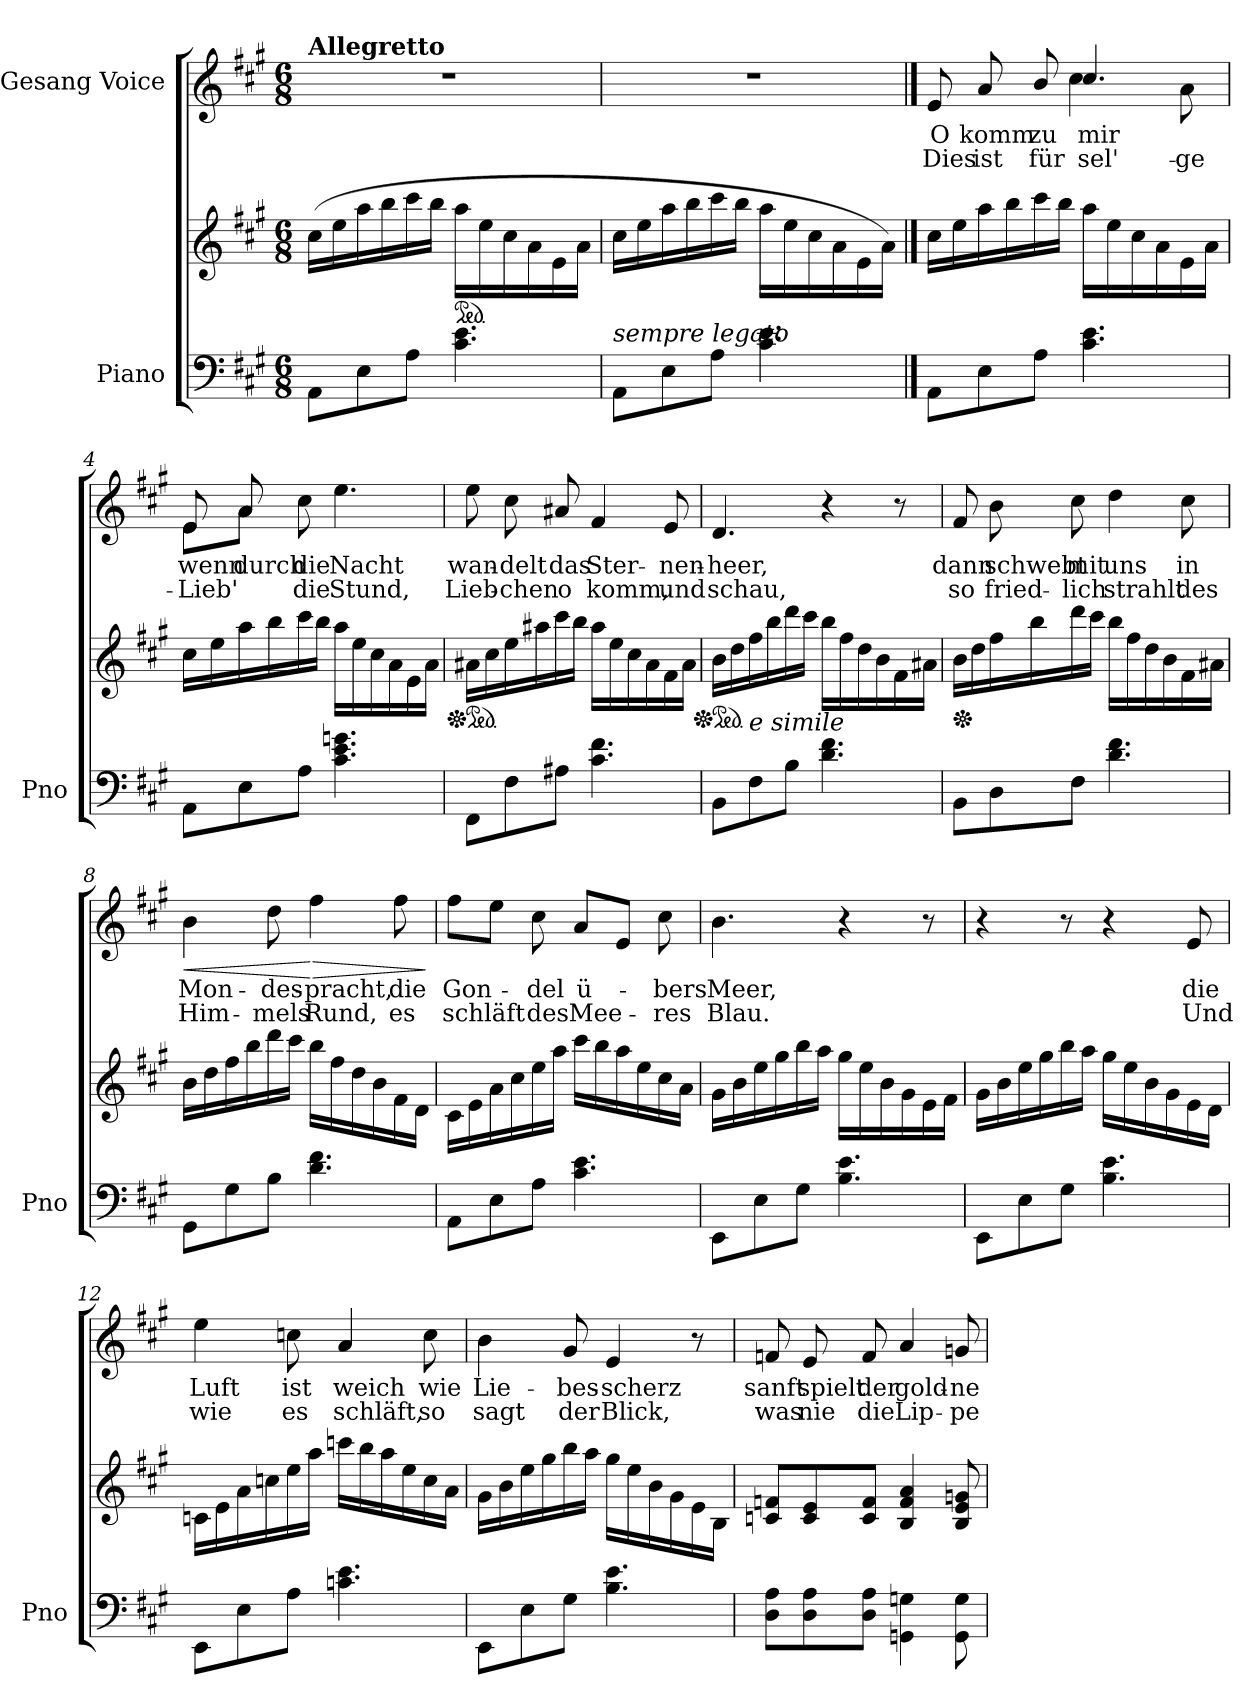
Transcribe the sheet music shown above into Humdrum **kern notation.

**kern	**kern	**dynam	**kern	**text	**text	**dynam
*part2	*part2	*part2	*part1	*part1	*part1	*part1
*staff3	*staff2	*staff2/3	*staff1	*staff1	*staff1	*staff1
*I"Piano	*	*	*I"Gesang Voice	*	*	*
*I'Pno	*	*	*	*	*	*
*clefF4	*clefG2	*	*clefG2	*	*	*
*k[f#c#g#]	*k[f#c#g#]	*	*k[f#c#g#]	*	*	*
*M6/8	*M6/8	*	*M6/8	*	*	*
=1	=1	=1	=1	=1	=1	=1
!	!	!	!LO:TX:a:B:t=Allegretto	!	!	!
!	!	!LO:DY:b	!	!	!	!
!	!	!LO:DY:n=1:b	!	!	!	!
8AA\L	(16cc#\LL	p other-dynamics	2.r	.	.	.
.	16ee\	.	.	.	.	.
8E\	16aa\	.	.	.	.	.
.	16bb\	.	.	.	.	.
8A\J	16ccc#\	.	.	.	.	.
.	16bb\JJ	.	.	.	.	.
*	*ped	*	*	*	*	*
4.c#\ 4.e\	16aa\LL	.	.	.	.	.
.	16ee\	.	.	.	.	.
.	16cc#\	.	.	.	.	.
.	16a\	.	.	.	.	.
.	16e\	.	.	.	.	.
.	16a\JJ	.	.	.	.	.
=2	=2	=2	=2	=2	=2	=2
!LO:TX:i:t=sempre legato	!	!	!	!	!	!
8AA\L	16cc#\LL	.	2.r	.	.	.
.	16ee\	.	.	.	.	.
8E\	16aa\	.	.	.	.	.
.	16bb\	.	.	.	.	.
8A\J	16ccc#\	.	.	.	.	.
.	16bb\JJ	.	.	.	.	.
4.c#\ 4.e\	16aa\LL	.	.	.	.	.
.	16ee\	.	.	.	.	.
.	16cc#\	.	.	.	.	.
.	16a\	.	.	.	.	.
.	16e\	.	.	.	.	.
.	16a\JJ)	.	.	.	.	.
==3	==3	==3	==3	==3	==3	==3
*	*	*	*^	*	*	*
8AA\L	16cc#\LL	.	8e/	4ryy	O	Dies	.
.	16ee\	.	.	.	.	.	.
8E\	16aa\	.	8a/	.	komm	ist	.
.	16bb\	.	.	.	.	.	.
8A\J	16ccc#\	.	8b/	8ryy	zu	für	.
.	16bb\JJ	.	.	.	.	.	.
4.c#\ 4.e\	16aa\LL	.	4.cc#/	4cc#\	mir	sel'-	.
.	16ee\	.	.	.	.	.	.
.	16cc#\	.	.	.	.	.	.
.	16a\	.	.	.	.	.	.
.	16e\	.	.	8a\	.	-ge	.
.	16a\JJ	.	.	.	.	.	.
=4	=4	=4	=4	=4	=4	=4	=4
8AA\L	16cc#\LL	.	8e/	8e\L	wenn	Lieb'	.
.	16ee\	.	.	.	.	.	.
8E\	16aa\	.	8a/	8a\J	durch	.	.
.	16bb\	.	.	.	.	.	.
8A\J	16ccc#\	.	8cc#\	2ryy	die	die	.
.	16bb\JJ	.	.	.	.	.	.
4.c#\ 4.e\ 4.gn\	16aa\LL	.	4.ee\	.	Nacht	Stund,	.
.	16ee\	.	.	.	.	.	.
.	16cc#\	.	.	.	.	.	.
.	16a\	.	.	.	.	.	.
.	16e\	.	.	.	.	.	.
.	16a\JJ	.	.	.	.	.	.
*	*	*	*v	*v	*	*	*
=5	=5	=5	=5	=5	=5	=5
*	*Xped	*	*	*	*	*
*	*ped	*	*	*	*	*
8FF#\L	16a#X\LL	.	8ee\	wan-	Lieb-	.
.	16cc#\	.	.	.	.	.
8F#\	16ee\	.	8cc#\	-delt	-chen	.
.	16aa#X\	.	.	.	.	.
8A#X\J	16ccc#\	.	8a#X/	das	o	.
.	16bb\JJ	.	.	.	.	.
4.c#\ 4.f#\	16aa#\LL	.	4f#/	Ster-	komm,	.
.	16ee\	.	.	.	.	.
.	16cc#\	.	.	.	.	.
.	16a#\	.	.	.	.	.
.	16f#\	.	8e/	-nen-	und	.
.	16a#\JJ	.	.	.	.	.
=6	=6	=6	=6	=6	=6	=6
*	*Xped	*	*	*	*	*
*	*ped	*	*	*	*	*
8BB\L	16b\LL	.	4.d/	-heer,	schau,	.
.	16dd\	.	.	.	.	.
!LO:TX:i:t=e simile	!	!	!	!	!	!
8F#\	16ff#\	.	.	.	.	.
.	16bb\	.	.	.	.	.
8B\J	16ddd\	.	.	.	.	.
.	16ccc#\JJ	.	.	.	.	.
4.d\ 4.f#\	16bb\LL	.	4r	.	.	.
.	16ff#\	.	.	.	.	.
.	16dd\	.	.	.	.	.
.	16b\	.	.	.	.	.
.	16f#\	.	8r	.	.	.
.	16a#X\JJ	.	.	.	.	.
=7	=7	=7	=7	=7	=7	=7
*	*Xped	*	*	*	*	*
8BB\L	16b\LL	.	8f#/	dann	so	.
.	16dd\	.	.	.	.	.
8D\	16ff#\	.	8b\	schwebt	fried-	.
.	16bb\	.	.	.	.	.
8F#\J	16ddd\	.	8cc#\	mit	-lich	.
.	16ccc#\JJ	.	.	.	.	.
4.d\ 4.f#\	16bb\LL	.	4dd\	uns	strahlt	.
.	16ff#\	.	.	.	.	.
.	16dd\	.	.	.	.	.
.	16b\	.	.	.	.	.
.	16f#\	.	8cc#\	in	des	.
.	16a#X\JJ	.	.	.	.	.
=8	=8	=8	=8	=8	=8	=8
!	!	!	!	!	!	!LO:HP:b
8GG#\L	16b\LL	.	4b\	Mon-	Him-	<
.	16dd\	.	.	.	.	.
8G#\	16ff#\	.	.	.	.	.
.	16bb\	.	.	.	.	.
8B\J	16ddd\	.	8dd\	-des-	-mels	.
.	16ccc#\JJ	.	.	.	.	.
!	!	!	!	!	!	!LO:HP:n=1:b
4.d\ 4.f#\	16bb\LL	.	4ff#\	-pracht,	Rund,	[ >
.	16ff#\	.	.	.	.	.
.	16dd\	.	.	.	.	.
.	16b\	.	.	.	.	.
.	16f#\	.	8ff#\	die	es	.
.	16d\JJ	.	.	.	.	.
.	.	.	.	.	.	]
=9	=9	=9	=9	=9	=9	=9
8AA\L	16c#\LL	.	8ff#\L	Gon-	schläft	.
.	16e\	.	.	.	.	.
8E\	16a\	.	8ee\J	.	.	.
.	16cc#\	.	.	.	.	.
8A\J	16ee\	.	8cc#\	-del	des	.
.	16aa\JJ	.	.	.	.	.
4.c#\ 4.e\	16ccc#\LL	.	8a/L	ü-	Mee-	.
.	16bb\	.	.	.	.	.
.	16aa\	.	8e/J	.	.	.
.	16ee\	.	.	.	.	.
.	16cc#\	.	8cc#\	-bers	-res	.
.	16a\JJ	.	.	.	.	.
=10	=10	=10	=10	=10	=10	=10
8EE\L	16g#\LL	.	4.b\	Meer,	Blau.	.
.	16b\	.	.	.	.	.
8E\	16ee\	.	.	.	.	.
.	16gg#\	.	.	.	.	.
8G#\J	16bb\	.	.	.	.	.
.	16aa\JJ	.	.	.	.	.
4.B\ 4.e\	16gg#\LL	.	4r	.	.	.
.	16ee\	.	.	.	.	.
.	16b\	.	.	.	.	.
.	16g#\	.	.	.	.	.
.	16e\	.	8r	.	.	.
.	16f#\JJ	.	.	.	.	.
=11	=11	=11	=11	=11	=11	=11
8EE\L	16g#\LL	.	4r	.	.	.
.	16b\	.	.	.	.	.
8E\	16ee\	.	.	.	.	.
.	16gg#\	.	.	.	.	.
8G#\J	16bb\	.	8r	.	.	.
.	16aa\JJ	.	.	.	.	.
4.B\ 4.e\	16gg#\LL	.	4r	.	.	.
.	16ee\	.	.	.	.	.
.	16b\	.	.	.	.	.
.	16g#\	.	.	.	.	.
.	16e\	.	8e/	die	Und	.
.	16d\JJ	.	.	.	.	.
=12	=12	=12	=12	=12	=12	=12
8EE\L	16cn\LL	.	4ee\	Luft	wie	.
.	16e\	.	.	.	.	.
8E\	16a\	.	.	.	.	.
.	16ccn\	.	.	.	.	.
8A\J	16ee\	.	8ccn\	ist	es	.
.	16aa\JJ	.	.	.	.	.
4.cn\ 4.e\	16cccn\LL	.	4a/	weich	schläft,	.
.	16bb\	.	.	.	.	.
.	16aa\	.	.	.	.	.
.	16ee\	.	.	.	.	.
.	16cc\	.	8cc\	wie	so	.
.	16a\JJ	.	.	.	.	.
=13	=13	=13	=13	=13	=13	=13
8EE\L	16g#\LL	.	4b\	Lie-	sagt	.
.	16b\	.	.	.	.	.
8E\	16ee\	.	.	.	.	.
.	16gg#\	.	.	.	.	.
8G#\J	16bb\	.	8g#/	-bes-	der	.
.	16aa\JJ	.	.	.	.	.
4.B\ 4.e\	16gg#\LL	.	4e/	-scherz	Blick,	.
.	16ee\	.	.	.	.	.
.	16b\	.	.	.	.	.
.	16g#\	.	.	.	.	.
.	16e\	.	8r	.	.	.
.	16B\JJ	.	.	.	.	.
=14	=14	=14	=14	=14	=14	=14
8D\ 8A\L	8cn/ 8fn/L	.	8fn/	sanft	was	.
8D\ 8A\	8c/ 8e/	.	8e/	spielt	nie	.
8D\ 8A\J	8c/ 8f/J	.	8f/	der	die	.
4GGn\ 4Gn\	4B/ 4f/ 4a/	.	4a/	gold-	Lip-	.
8GG\ 8G\	8B/ 8e/ 8gn/	.	8gn/	-ne	-pe	.
=	=	=	=	=	=	=
*-	*-	*-	*-	*-	*-	*-
